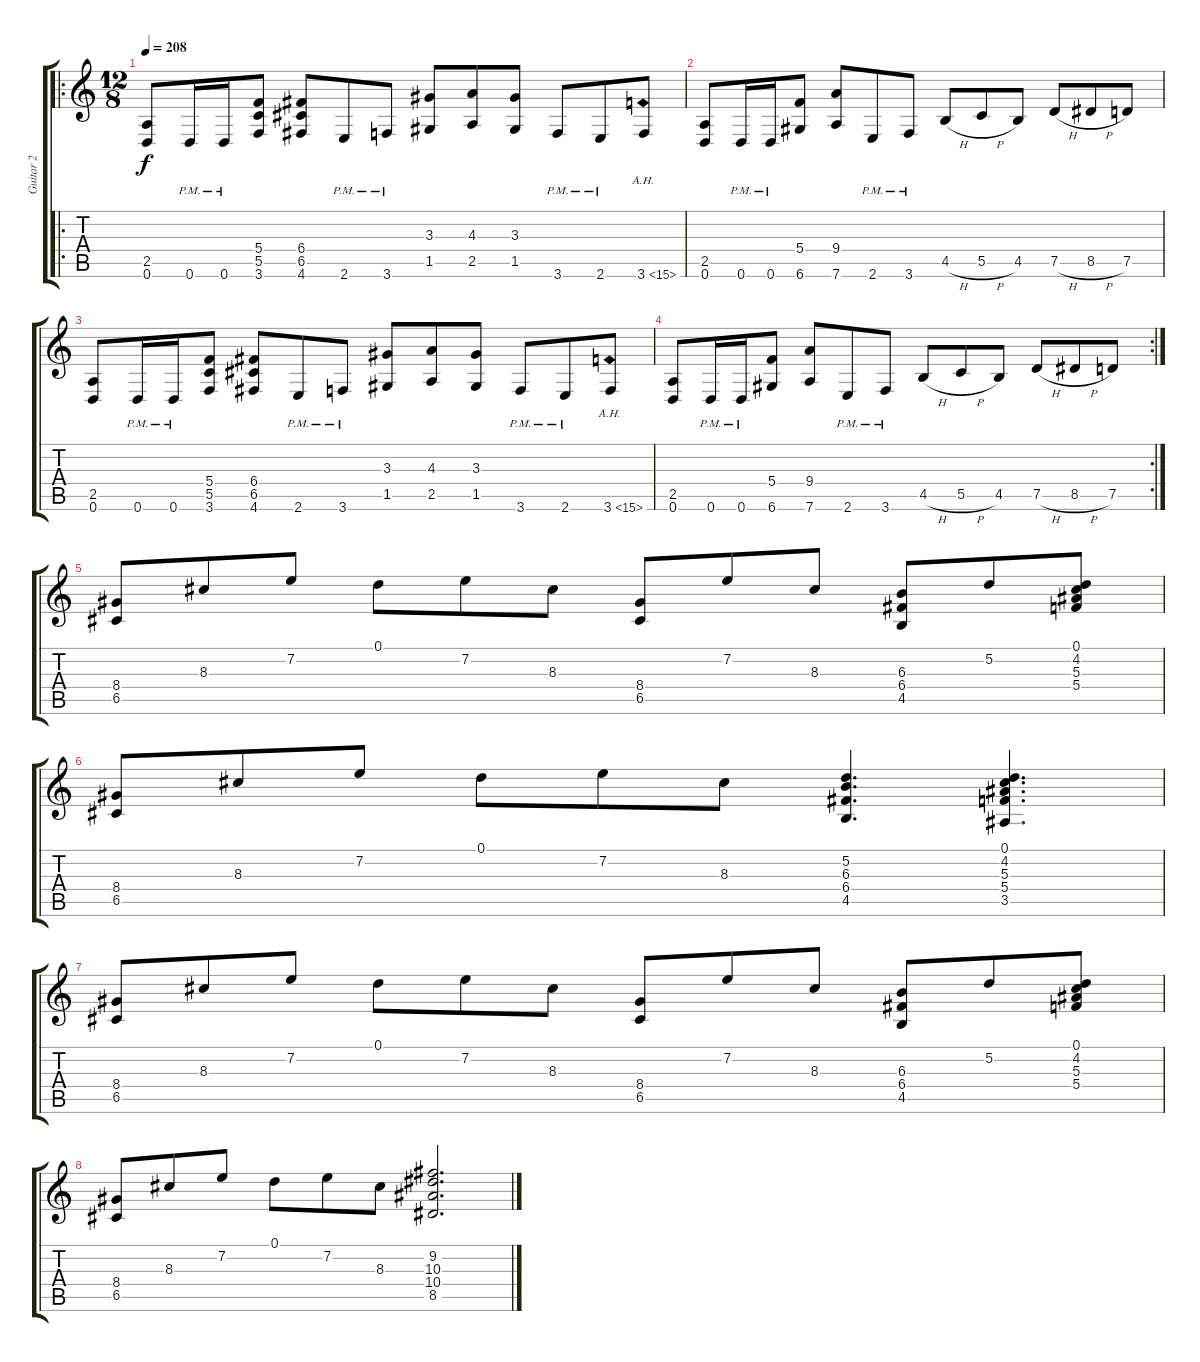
\track ("Guitar 2" "Guitar 2") {instrument distortionguitar}
\staff {score tabs}
\tuning (D4 A3 F3 C3 G2 D2) {hide}
\ro
\ts (12 8)
\tempo 208
\clef g2
\ks c
(2.5 0.6).8{dy f} 0.6{pm}.16 0.6{pm}.16 (5.4 5.5 3.6).8 (6.4 6.5 4.6).8 2.6{pm}.8 3.6{pm}.8 (3.3 1.5).8 (4.3 2.5).8 (3.3 1.5).8 3.6{pm}.8 2.6{pm}.8 3.6{ah 12}.8 |
(2.5 0.6).8 0.6{pm}.16 0.6{pm}.16 (5.4 6.6).8 (9.4 7.6).8 2.6{pm}.8 3.6{pm}.8 4.5{h}.8 5.5{h}.8 4.5.8 7.5{h}.8 8.5{h}.8 7.5.8 |
(2.5 0.6).8 0.6{pm}.16 0.6{pm}.16 (5.4 5.5 3.6).8 (6.4 6.5 4.6).8 2.6{pm}.8 3.6{pm}.8 (3.3 1.5).8 (4.3 2.5).8 (3.3 1.5).8 3.6{pm}.8 2.6{pm}.8 3.6{ah 12}.8 |
\rc 2
(2.5 0.6).8 0.6{pm}.16 0.6{pm}.16 (5.4 6.6).8 (9.4 7.6).8 2.6{pm}.8 3.6{pm}.8 4.5{h}.8 5.5{h}.8 4.5.8 7.5{h}.8 8.5{h}.8 7.5.8 |
(8.4 6.5).8 8.3.8 7.2.8 0.1.8 7.2.8 8.3.8 (8.4 6.5).8 7.2.8 8.3.8 (6.3 6.4 4.5).8 5.2.8 (0.1 4.2 5.3 5.4).8 |
(8.4 6.5).8 8.3.8 7.2.8 0.1.8 7.2.8 8.3.8 (5.2 6.3 6.4 4.5).4{d} (0.1 4.2 5.3 5.4 3.5).4{d} |
(8.4 6.5).8 8.3.8 7.2.8 0.1.8 7.2.8 8.3.8 (8.4 6.5).8 7.2.8 8.3.8 (6.3 6.4 4.5).8 5.2.8 (0.1 4.2 5.3 5.4).8 |
(8.4 6.5).8 8.3.8 7.2.8 0.1.8 7.2.8 8.3.8 (9.2 10.3 10.4 8.5).2{d}
